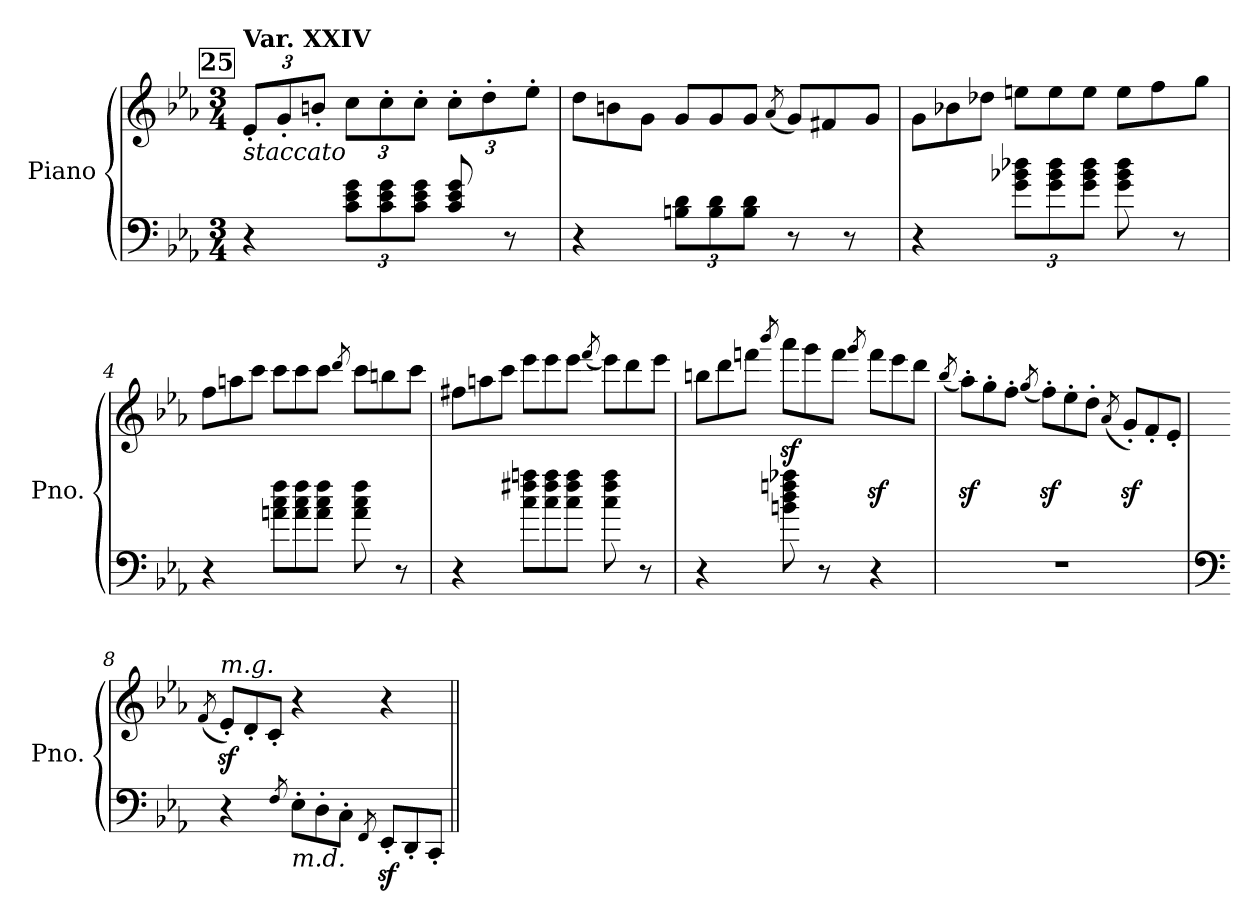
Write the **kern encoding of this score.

**kern	**kern	**dynam
*part1	*part1	*part1
*staff2	*staff1	*staff1/2
*I"Piano	*	*
*I'Pno.	*	*
*clefF4	*clefG2	*
*k[b-e-a-]	*k[b-e-a-]	*
*M3/4	*M3/4	*
*	*Xbrackettup	*
!!LO:REH:place=s1:a:B:fs=14:t=25
=1	=1	=1
!	!LO:TX:a:B:t=Var. XXIV	!
!	!LO:TX:b:i:t=staccato	!
!	!	!LO:DY:b
!	!	!LO:DY:n=1:b
4r	12e-'/L	other-dynamics pp
.	12g'/	.
.	12bn'/J	.
*Xbrackettup	*	*
12c\ 12e-\ 12g\L	12cc\L	.
12c\ 12e-\ 12g\	12cc'\	.
12c\ 12e-\ 12g\J	12cc'\J	.
8c/ 8e-/ 8g/	12cc'\L	.
.	12dd'\	.
8r	.	.
.	12ee-'\J	.
=2	=2	=2
*	*Xtuplet	*
4r	12dd\L	.
.	12bn\	.
.	12g\J	.
12Bn\ 12d\L	12g/L	.
12B\ 12d\	12g/	.
12B\ 12d\J	12g/J	.
.	(<8qa-/	.
8r	12g/L)	.
.	12f#X/	.
8r	.	.
.	12g/J	.
=3	=3	=3
4r	12g\L	.
.	12b-X\	.
.	12dd-X\J	.
12g\ 12b-X\ 12dd-X\L	12een\L	.
12g\ 12b-\ 12dd-\	12ee\	.
12g\ 12b-\ 12dd-\J	12ee\J	.
8g\ 8b-\ 8dd-\	12ee\L	.
.	12ff\	.
8r	.	.
.	12gg\J	.
=4	=4	=4
4r	12ff\L	.
.	12aan\	.
.	12ccc\J	.
*Xtuplet	*	*
12an\ 12cc\ 12ff\L	12ccc\L	.
12a\ 12cc\ 12ff\	12ccc\	.
12a\ 12cc\ 12ff\J	12ccc\J	.
.	8qddd/	.
8a\ 8cc\ 8ff\	12ccc\L	.
.	12bbn\	.
8r	.	.
.	12ccc\J	.
=5	=5	=5
4r	12ff#X\L	.
.	12aan\	.
.	12ccc\J	.
12cc\ 12ff#X\ 12aan\L	12eee-\L	.
12cc\ 12ff#\ 12aa\	12eee-\	.
12cc\ 12ff#\ 12aa\J	12eee-\J	.
.	(<8qfff/	.
8cc\ 8ff#\ 8aa\	12eee-\L)	.
.	12ddd\	.
8r	.	.
.	12eee-\J	.
=6	=6	=6
4r	12bbn\L	.
.	12ddd\	.
.	12fffn\J	.
.	8qbbb-/	.
8bn\ 8dd\ 8ffn\ 8aa-X\	12aaa-z<\L	.
.	12ggg\	.
8r	.	.
.	12fff\J	.
.	8qggg/	.
4r	12fffz<\L	.
.	12eee-\	.
.	12ddd\J	.
=7	=7	=7
.	(<8qbb-/	.
2.r	12aa-z<'\L)	.
.	12gg'\	.
.	12ff'\J	.
.	(<8qgg/	.
.	12ffz<'\L)	.
.	12ee-'\	.
.	12dd'\J	.
.	(<8qa-/	.
.	12gz<'/L)	.
.	12f'/	.
.	12e-'/J	.
=8	=8	=8
*clefF4	*	*
.	(<8qf</	.
!	!LO:TX:a:i:t=m.g.	!
4r	12e-z<<'/L)	.
.	12d<'/	.
.	12c<'/J	.
8qF</	.	.
!LO:TX:b:i:t=m.d.	!	!
12E->'\L	4r	.
12D>'\	.	.
12C>'\J	.	.
8qFF/	.	.
12EE-z<<'/L	4r	.
12DD<'/	.	.
12CC<'/J	.	.
=||	=||	=||
*-	*-	*-
